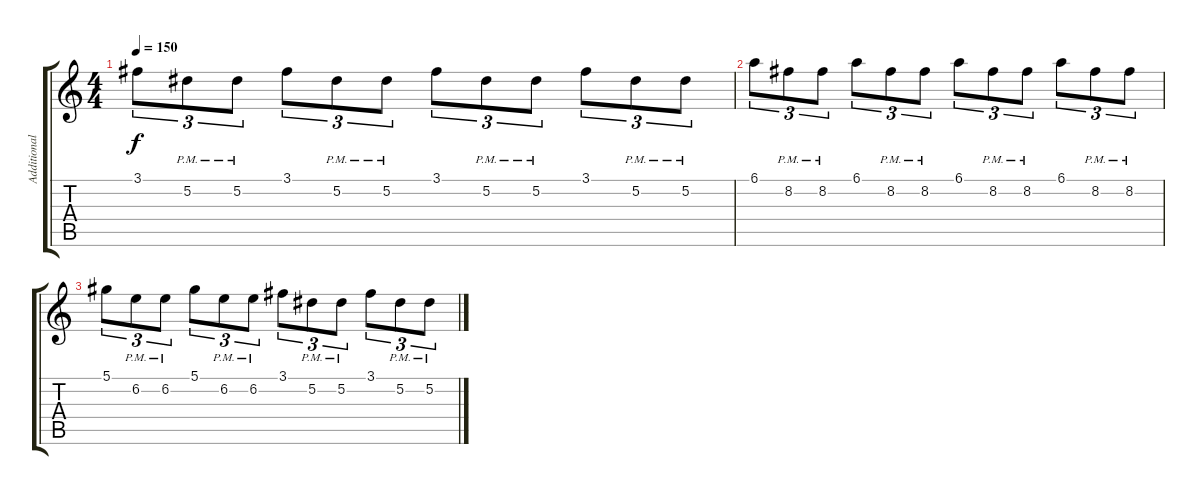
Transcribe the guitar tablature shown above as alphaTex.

\track ("Additional Guitar" "Additional") {instrument overdrivenguitar}
\staff {score tabs}
\tuning (Eb4 Bb3 Gb3 Db3 Ab2 Db2) {hide}
\ts (4 4)
\tempo 150
\clef g2
\ks c
3.1.8{tu (3 2) dy f} 5.2{pm}.8{tu (3 2)} 5.2{pm}.8{tu (3 2)} 3.1.8{tu (3 2)} 5.2{pm}.8{tu (3 2)} 5.2{pm}.8{tu (3 2)} 3.1.8{tu (3 2)} 5.2{pm}.8{tu (3 2)} 5.2{pm}.8{tu (3 2)} 3.1.8{tu (3 2)} 5.2{pm}.8{tu (3 2)} 5.2{pm}.8{tu (3 2)} |
6.1.8{tu (3 2)} 8.2{pm}.8{tu (3 2)} 8.2{pm}.8{tu (3 2)} 6.1.8{tu (3 2)} 8.2{pm}.8{tu (3 2)} 8.2{pm}.8{tu (3 2)} 6.1.8{tu (3 2)} 8.2{pm}.8{tu (3 2)} 8.2{pm}.8{tu (3 2)} 6.1.8{tu (3 2)} 8.2{pm}.8{tu (3 2)} 8.2{pm}.8{tu (3 2)} |
5.1.8{tu (3 2)} 6.2{pm}.8{tu (3 2)} 6.2{pm}.8{tu (3 2)} 5.1.8{tu (3 2)} 6.2{pm}.8{tu (3 2)} 6.2{pm}.8{tu (3 2)} 3.1.8{tu (3 2)} 5.2{pm}.8{tu (3 2)} 5.2{pm}.8{tu (3 2)} 3.1.8{tu (3 2)} 5.2{pm}.8{tu (3 2)} 5.2{pm}.8{tu (3 2)}
